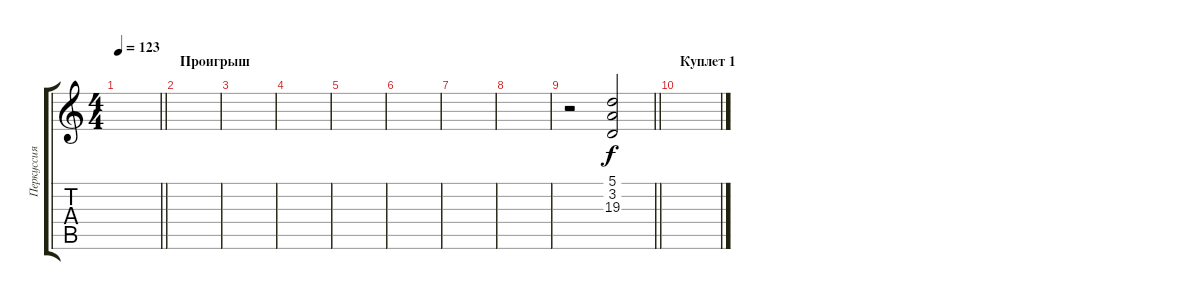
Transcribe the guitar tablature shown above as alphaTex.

\track ("Перкуссия 2" "Перкуссия ") {instrument reversecymbal}
\staff {score tabs}
\tuning (E4 B3 G3 D3 A2 E2) {hide}
\ts (4 4)
\tempo 123
\clef g2
\barLineRight lightlight
\ks c
|
\section ("" "Проигрыш")
|
|
|
|
|
|
|
\barLineRight lightlight
r.2 (5.1 3.2 19.3).2 |
\section ("" "Куплет 1")
